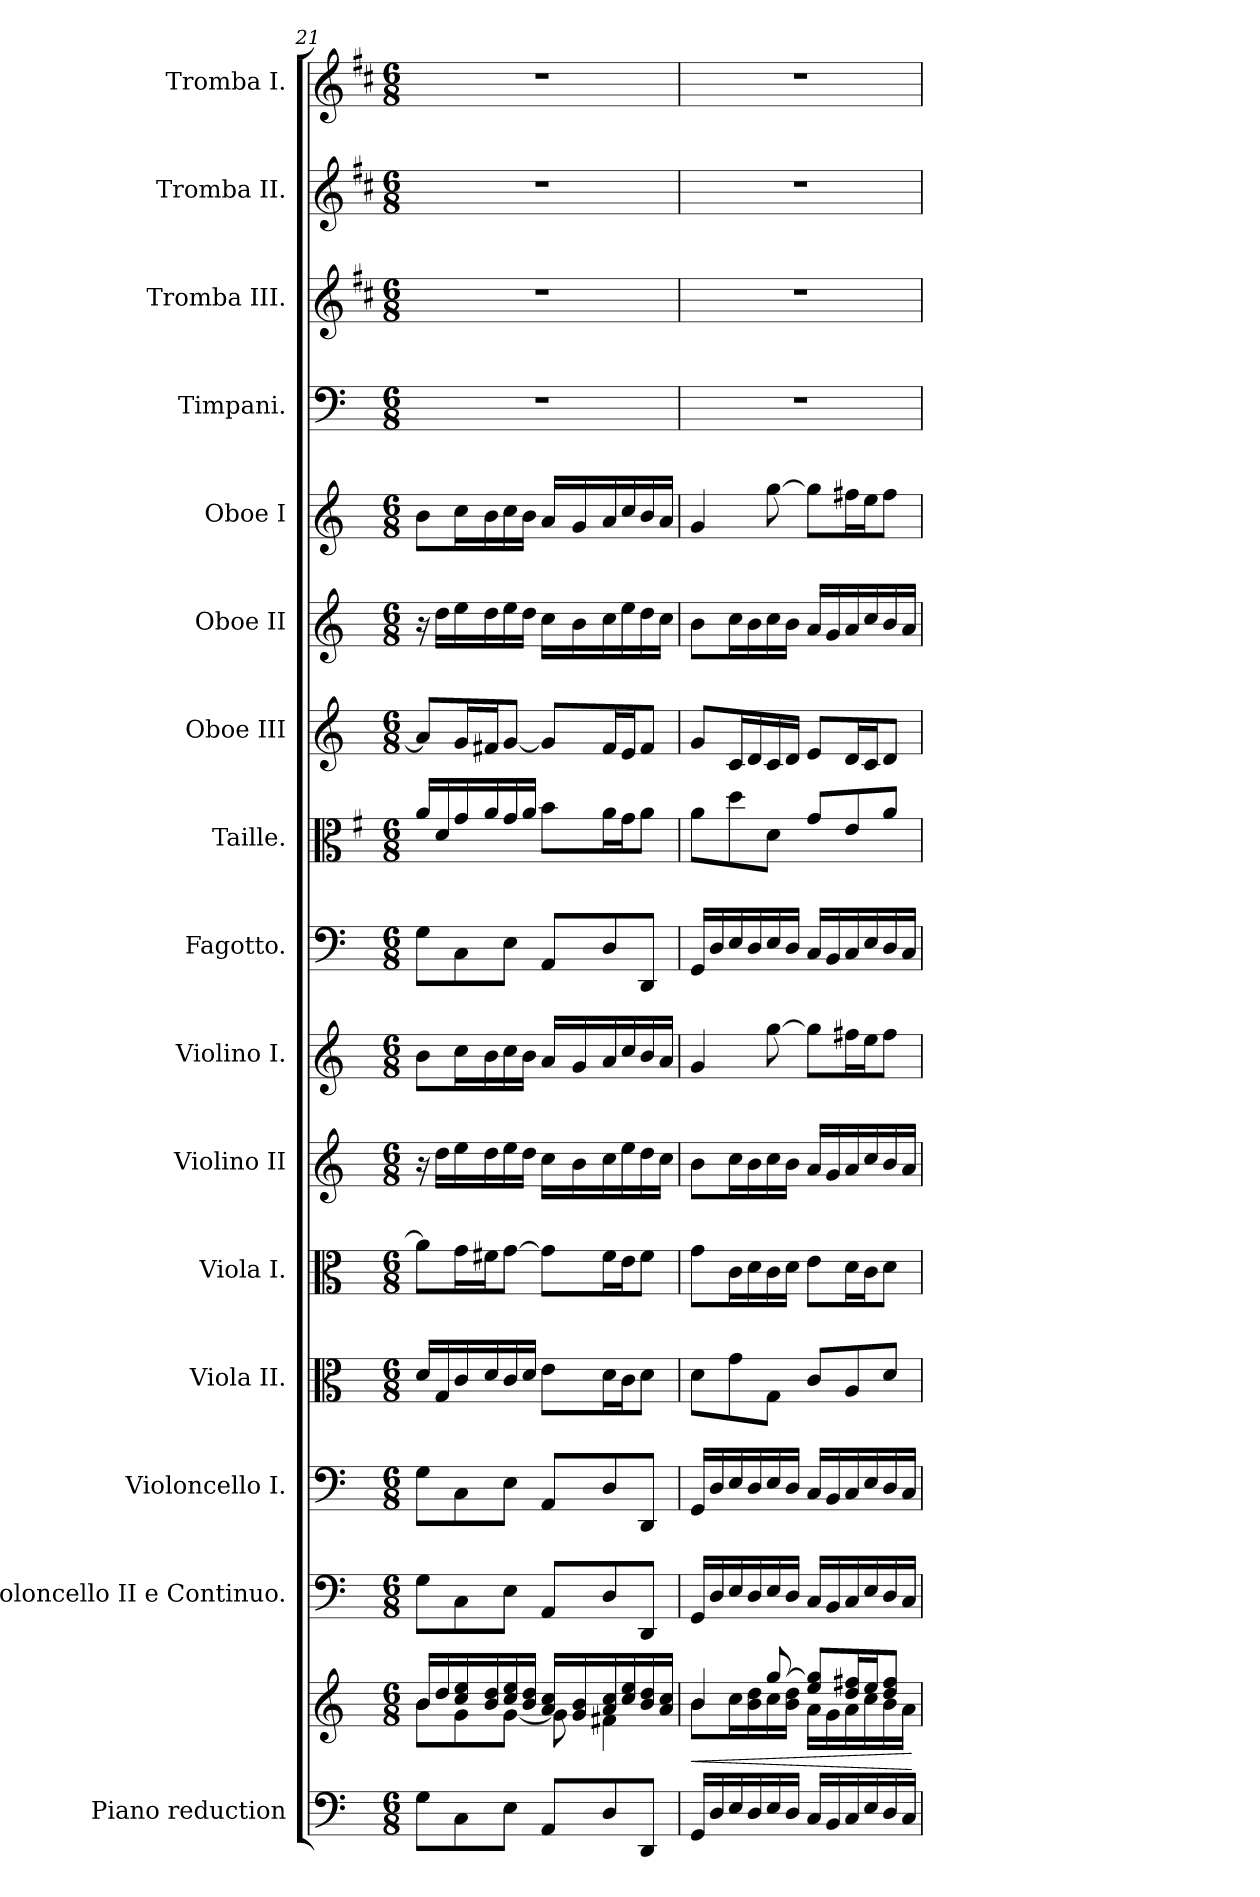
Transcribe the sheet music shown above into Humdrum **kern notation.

**kern	**kern	**dynam	**kern	**kern	**kern	**kern	**kern	**kern	**kern	**kern	**kern	**kern	**kern	**kern	**kern	**kern	**kern
*part16	*part16	*part16	*part15	*part14	*part13	*part12	*part11	*part10	*part9	*part8	*part7	*part6	*part5	*part4	*part3	*part2	*part1
*staff17	*staff16	*staff16/17	*staff15	*staff14	*staff13	*staff12	*staff11	*staff10	*staff9	*staff8	*staff7	*staff6	*staff5	*staff4	*staff3	*staff2	*staff1
*I"Piano reduction	*	*	*I"Violoncello II e Continuo.	*I"Violoncello I.	*I"Viola II.	*I"Viola I.	*I"Violino II	*I"Violino I.	*I"Fagotto.	*I"Taille.	*I"Oboe III	*I"Oboe II	*I"Oboe I	*I"Timpani.	*I"Tromba III.	*I"Tromba II.	*I"Tromba I.
*I'Pno	*	*	*I'Vc	*I'Vc	*I'Vla	*I'Vla	*	*I'Vln	*	*	*I'Ob	*I'Ob	*I'Ob	*I'Timp	*	*	*
*clefF4	*clefG2	*	*clefF4	*clefF4	*clefC3	*clefC3	*clefG2	*clefG2	*clefF4	*clefC3	*clefG2	*clefG2	*clefG2	*clefF4	*clefG2	*clefG2	*clefG2
*	*	*	*ITrd7c12	*	*	*	*	*	*	*ITrd4c7	*	*	*	*	*ITrd1c2	*ITrd1c2	*ITrd1c2
*k[]	*k[]	*	*k[]	*k[]	*k[]	*k[]	*k[]	*k[]	*k[]	*k[]	*k[]	*k[]	*k[]	*k[]	*k[]	*k[]	*k[]
*M6/8	*M6/8	*	*M6/8	*M6/8	*M6/8	*M6/8	*M6/8	*M6/8	*M6/8	*M6/8	*M6/8	*M6/8	*M6/8	*M6/8	*M6/8	*M6/8	*M6/8
=21	=21	=21	=21	=21	=21	=21	=21	=21	=21	=21	=21	=21	=21	=21	=21	=21	=21
*	*^	*	*	*	*	*	*	*	*	*	*	*	*	*	*	*	*
8G\L	16b/LL	8b\L	.	8GG\L	8G\L	16d/LL	8a\L]	16r	8b\L	8G\L	16d/LL	8a/L]	16r	8b\L	2.r	2.r	2.r	2.r
.	16dd/	.	.	.	.	16G/	.	16dd\LL	.	.	16G/	.	16dd\LL	.	.	.	.	.
8C\	16cc/ 16ee/	8g\	.	8CC\	8C\	16c/	16g\L	16ee\	16cc\L	8C\	16c/	16g/L	16ee\	16cc\L	.	.	.	.
.	16b/ 16dd/	.	.	.	.	16d/	16f#X\J	16dd\	16b\	.	16d/	16f#X/J	16dd\	16b\	.	.	.	.
8E\J	16cc/ 16ee/	[8g\J	.	8EE\J	8E\J	16c/	[8g\J	16ee\	16cc\	8E\J	16c/	[8g/J	16ee\	16cc\	.	.	.	.
.	16b/ 16dd/JJ	.	.	.	.	16d/JJ	.	16dd\JJ	16b\JJ	.	16d/JJ	.	16dd\JJ	16b\JJ	.	.	.	.
8AA/L	16a/ 16cc/LL	8g\]	.	8AAA/L	8AA/L	8e\L	8g\L]	16cc\LL	16a/LL	8AA/L	8e\L	8g/L]	16cc\LL	16a/LL	.	.	.	.
.	16g/ 16b/	.	.	.	.	.	.	16b\	16g/	.	.	.	16b\	16g/	.	.	.	.
8D/	16a/ 16cc/	4f#X\	.	8DD/	8D/	16d\L	16f#\L	16cc\	16a/	8D/	16d\L	16f#/L	16cc\	16a/	.	.	.	.
.	16cc/ 16ee/	.	.	.	.	16c\J	16e\J	16ee\	16cc/	.	16c\J	16e/J	16ee\	16cc/	.	.	.	.
8DD/J	16b/ 16dd/	.	.	8DDD/J	8DD/J	8d\J	8f#\J	16dd\	16b/	8DD/J	8d\J	8f#/J	16dd\	16b/	.	.	.	.
.	16a/ 16cc/JJ	.	.	.	.	.	.	16cc\JJ	16a/JJ	.	.	.	16cc\JJ	16a/JJ	.	.	.	.
=22	=22	=22	=22	=22	=22	=22	=22	=22	=22	=22	=22	=22	=22	=22	=22	=22	=22	=22
!	!	!	!LO:HP:b	!	!	!	!	!	!	!	!	!	!	!	!	!	!	!
16GG/LL	4b/	8b\L	<	16GGG/LL	16GG/LL	8d\L	8g\L	8b\L	4g/	16GG/LL	8d\L	8g/L	8b\L	4g/	2.r	2.r	2.r	2.r
16D/	.	.	.	16DD/	16D/	.	.	.	.	16D/	.	.	.	.	.	.	.	.
16E/	.	16cc\L	.	16EE/	16E/	8g\	16c\L	16cc\L	.	16E/	8g\	16c/L	16cc\L	.	.	.	.	.
16D/	.	16b\ 16dd\	.	16DD/	16D/	.	16d\	16b\	.	16D/	.	16d/	16b\	.	.	.	.	.
16E/	[8gg/	16cc\	.	16EE/	16E/	8G\J	16c\	16cc\	[8gg\	16E/	8G\J	16c/	16cc\	[8gg\	.	.	.	.
16D/JJ	.	16b\ 16dd\JJ	.	16DD/JJ	16D/JJ	.	16d\JJ	16b\JJ	.	16D/JJ	.	16d/JJ	16b\JJ	.	.	.	.	.
16C/LL	8ee/ 8gg/]L	16a\LL	.	16CC/LL	16C/LL	8c/L	8e\L	16a/LL	8gg\L]	16C/LL	8c/L	8e/L	16a/LL	8gg\L]	.	.	.	.
16BB/	.	16g\	.	16BBB/	16BB/	.	.	16g/	.	16BB/	.	.	16g/	.	.	.	.	.
16C/	16dd/ 16ff#X/L	16a\	.	16CC/	16C/	8A/	16d\L	16a/	16ff#X\L	16C/	8A/	16d/L	16a/	16ff#X\L	.	.	.	.
16E/	16ee/J	16cc\	.	16EE/	16E/	.	16c\J	16cc/	16ee\J	16E/	.	16c/J	16cc/	16ee\J	.	.	.	.
16D/	8dd/ 8ff#/J	16b\	.	16DD/	16D/	8d/J	8d\J	16b/	8ff#\J	16D/	8d/J	8d/J	16b/	8ff#\J	.	.	.	.
16C/JJ	.	16a\JJ	.	16CC/JJ	16C/JJ	.	.	16a/JJ	.	16C/JJ	.	.	16a/JJ	.	.	.	.	.
*	*v	*v	*	*	*	*	*	*	*	*	*	*	*	*	*	*	*	*
.	.	[	.	.	.	.	.	.	.	.	.	.	.	.	.	.	.
=	=	=	=	=	=	=	=	=	=	=	=	=	=	=	=	=	=
*-	*-	*-	*-	*-	*-	*-	*-	*-	*-	*-	*-	*-	*-	*-	*-	*-	*-
